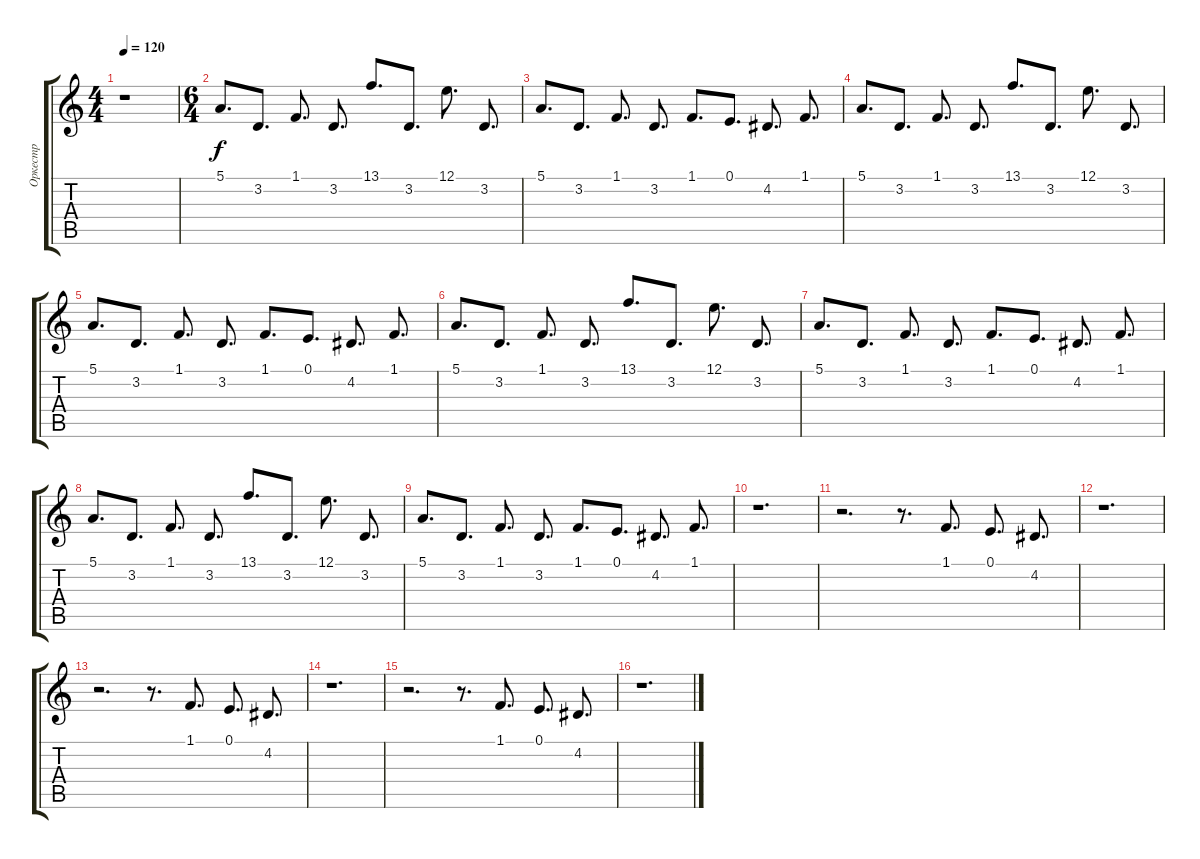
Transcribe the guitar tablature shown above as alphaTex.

\track ("Оркестр" "Оркестр") {instrument pizzicatostrings}
\staff {score tabs}
\tuning (E4 B3 G3 D3 A2 E2) {hide}
\ts (4 4)
\tempo 120
\clef g2
\ks c
r.1{dy f} |
\ts (6 4)
5.1.8{d} 3.2.8{d} 1.1.8{d} 3.2.8{d} 13.1.8{d} 3.2.8{d} 12.1.8{d} 3.2.8{d} |
5.1.8{d} 3.2.8{d} 1.1.8{d} 3.2.8{d} 1.1.8{d} 0.1.8{d} 4.2.8{d} 1.1.8{d} |
5.1.8{d} 3.2.8{d} 1.1.8{d} 3.2.8{d} 13.1.8{d} 3.2.8{d} 12.1.8{d} 3.2.8{d} |
5.1.8{d} 3.2.8{d} 1.1.8{d} 3.2.8{d} 1.1.8{d} 0.1.8{d} 4.2.8{d} 1.1.8{d} |
5.1.8{d} 3.2.8{d} 1.1.8{d} 3.2.8{d} 13.1.8{d} 3.2.8{d} 12.1.8{d} 3.2.8{d} |
5.1.8{d} 3.2.8{d} 1.1.8{d} 3.2.8{d} 1.1.8{d} 0.1.8{d} 4.2.8{d} 1.1.8{d} |
5.1.8{d} 3.2.8{d} 1.1.8{d} 3.2.8{d} 13.1.8{d} 3.2.8{d} 12.1.8{d} 3.2.8{d} |
5.1.8{d} 3.2.8{d} 1.1.8{d} 3.2.8{d} 1.1.8{d} 0.1.8{d} 4.2.8{d} 1.1.8{d} |
r.1{d} |
r.2{d} r.8{d} 1.1.8{d} 0.1.8{d} 4.2.8{d} |
r.1{d} |
r.2{d} r.8{d} 1.1.8{d} 0.1.8{d} 4.2.8{d} |
r.1{d} |
r.2{d} r.8{d} 1.1.8{d} 0.1.8{d} 4.2.8{d} |
r.1{d}
